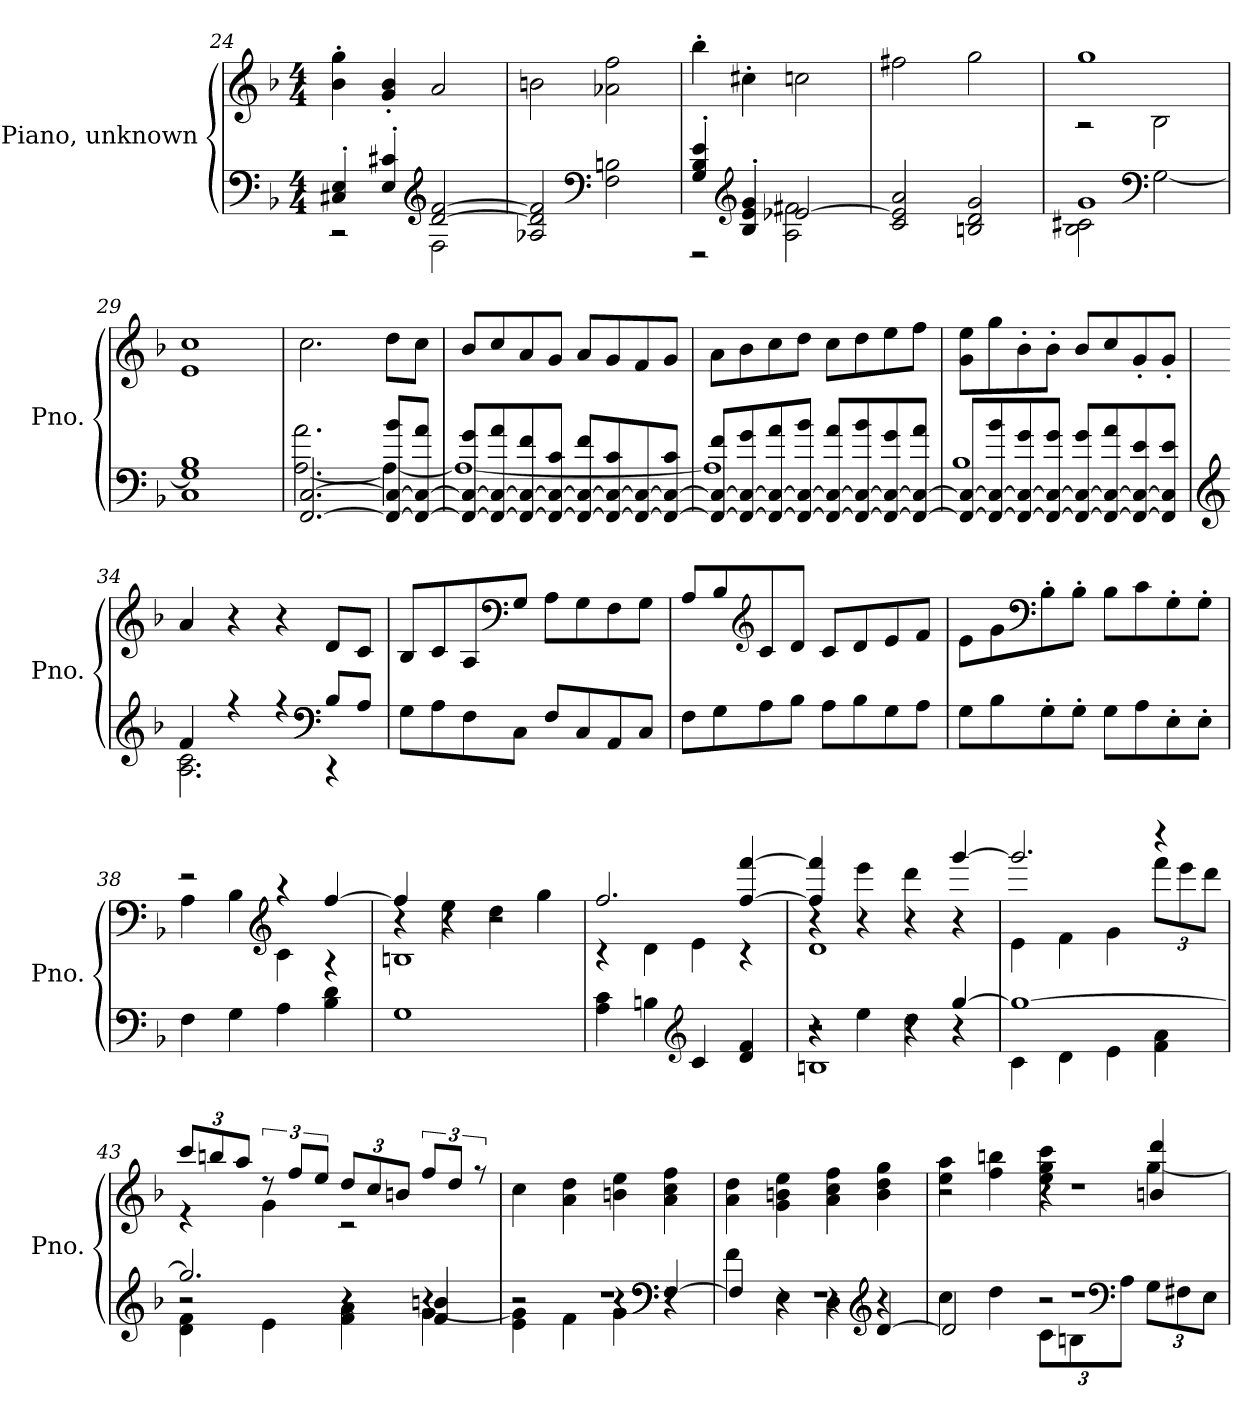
**kern	**kern
*part1	*part1
*staff2	*staff1
*I"Piano, unknown	*
*I'Pno.	*
*clefF4	*clefG2
*k[b-]	*k[b-]
*M4/4	*M4/4
=24	=24
*^	*
4C#X/' 4E/'	2r	4b-\' 4gg\'
4E/' 4c#X/'	.	4g/' 4b-/'
*clefG2	*	*
[2d/ [2f/	2F\	2a/
*v	*v	*
!!LO:LB:g=z
=25	=25
2A-X/ 2d/] 2f/]	2bn\
*clefF4	*
2F\ 2Bn\	2a-X\ 2ff\
=26	=26
*^	*
4G/' 4B-/' 4e/'	2r	4bb-'\
*clefG2	*	*
4B-/' 4e/' 4g/'	.	4cc#X'\
[2e-X/	2A\ 2f#X\	2ccn\
*v	*v	*
=27	=27
2c/ 2e-/] 2a/	2ff#X\
2Bn/ 2d/ 2g/	2gg\
=28	=28
*^	*^
1g	2B-\ 2c#X\	1gg	2r
*clefF4	*	*	*
.	[2G\	.	2B-\
*	*	*v	*v
=29	=29	=29
1C 1B-	1G]	1e 1cc
=30	=30	=30
[2.FF/ [2.C/	[2.A\ 2.a\	2.cc\
8FF/_ 8C/_ 8b-/L	4A\_	8dd\L
8FF/_ 8C/_ 8a/J	.	8cc\J
!!LO:LB:g=z
=31	=31	=31
8FF/_ 8C/_ 8g/L	1A_	8b-/L
8FF/_ 8C/_ 8a/	.	8cc/
8FF/_ 8C/_ 8f/	.	8a/
8FF/_ 8C/_ 8c/J	.	8g/J
8FF/_ 8C/_ 8f/L	.	8a/L
8FF/_ 8C/_ 8c/	.	8g/
8FF/_ 8C/_	.	8f/
8FF/_ 8C/_ 8c/J	.	8g/J
=32	=32	=32
8FF/_ 8C/_ 8f/L	1A]	8a\L
8FF/_ 8C/_ 8g/	.	8b-\
8FF/_ 8C/_ 8a/	.	8cc\
8FF/_ 8C/_ 8b-/J	.	8dd\J
8FF/_ 8C/_ 8a/L	.	8cc\L
8FF/_ 8C/_ 8b-/	.	8dd\
8FF/_ 8C/_ 8g/	.	8ee\
8FF/_ 8C/_ 8a/J	.	8ff\J
=33	=33	=33
8FF/_ 8C/_L	1B-	8g\ 8ee\L
8FF/_ 8C/_ 8b-/	.	8gg\
8FF/_ 8C/_ 8g/	.	8b-'\
8FF/_ 8C/_ 8g/J	.	8b-'\J
8FF/_ 8C/_ 8g/L	.	8b-/L
8FF/_ 8C/_ 8a/	.	8cc/
8FF/_ 8C/_ 8e/	.	8g'/
8FF/] 8C/] 8e/J	.	8g'/J
!!LO:LB:g=z
=34	=34	=34
*clefG2	*	*
4f/	2.A\ 2.c\	4a/
4r	.	4r
4r	.	4r
*clefF4	*	*
8B-/L	4r	8d/L
8A/J	.	8c/J
*v	*v	*
=35	=35
8G\L	8B-/L
8A\	8c/
8F\	8A/
*	*clefF4
8C\J	8G/J
8F/L	8A\L
8C/	8G\
8AA/	8F\
8C/J	8G\J
=36	=36
8F\L	8A/L
8G\	8B-/
*	*clefG2
8A\	8c/
8B-\J	8d/J
8A\L	8c/L
8B-\	8d/
8G\	8e/
8A\J	8f/J
=37	=37
8G\L	8e\L
8B-\	8g\
*	*clefF4
8G'\	8B-'\
8G'\J	8B-'\J
8G\L	8B-\L
8A\	8c\
8E'\	8G'\
8E'\J	8G'\J
!!LO:LB:g=z
=38	=38
*	*^
4F\	2r	4A\
4G\	.	4B-\
*	*clefG2	*
4A\	4r	4c\
4B-\ 4d\	[4ff/	4r
=39	=39	=39
*	*	*^
1G	4ff/]	4r	1Bn
.	4r	4ee\	.
.	2r	4dd\	.
.	.	4gg\	.
*	*	*v	*v
=40	=40	=40
4A\ 4c\	2.ff/	4r
4Bn\	.	4d\
*clefG2	*	*
4c/	.	4e\
4d/ 4f/	[4ff/ [4fff/	4r
=41	=41	=41
*^	*	*^
*	*^	*	*	*
2r	4r	1Bn	4ff/] 4fff/]	4r	1d
.	4ee\	.	4r	4eee\	.
4r	4dd\	.	4r	4ddd\	.
[4gg/	4r	.	[4ggg/	4r	.
*	*v	*v	*	*	*
*	*	*	*v	*v
=42	=42	=42	=42
1gg_	4c\	2.ggg/]	4e\
.	4d\	.	4f\
.	4e\	.	4g\
*	*	*	*Xbrackettup
.	4f\ 4a\	4r	12fff\L
.	.	.	12eee\
.	.	.	12ddd\J
!!LO:LB:g=z	!!
=43	=43	=43	=43
*	*^	*	*
2.gg/]	4d\ 4f\	2r	12ccc/L	4r
.	.	.	12bbn/	.
.	.	.	12aa/J	.
*	*	*	*brackettup	*
.	4e\	.	12r	4g\
.	.	.	12ff/L	.
.	.	.	12ee/J	.
*	*	*	*Xbrackettup	*
.	4f\ 4a\	4r	12dd/L	2r
.	.	.	12cc/	.
.	.	.	12bn/J	.
*	*	*	*brackettup	*
4r	[4g\	4f/ 4bn/	12ff/L	.
.	.	.	12dd/J	.
.	.	.	12r	.
*	*	*	*v	*v
=44	=44	=44	=44
1r	4e\ 4g\]	2r	4cc\
.	4f\	.	4a\ 4dd\
.	4g\	4r	4bn\ 4ee\
*clefF4	*	*	*
.	4r	[4F/	4a\ 4cc\ 4ff\
=45	=45	=45	=45
1r	4f\	4F/]	4a\ 4dd\
.	4E\	4r	4g\ 4bn\ 4ee\
.	4D\	4r	4a\ 4cc\ 4ff\
*clefG2	*	*	*
.	4r	[4d/	4b\ 4dd\ 4gg\
=46	=46	=46	=46
*	*	*	*^
*	*	*	*	*^
1r	4cc\	2d/]	1r	4ee\ 4aa\	2r
.	4dd\	.	.	4ff\ 4bbn\	.
*	*Xbrackettup	*	*	*	*
.	12c\L	2r	.	4ee\ 4gg\ 4ccc\	4r
.	12Bn\	.	.	.	.
*clefF4	*	*	*	*	*
.	12A\J	.	.	.	.
.	12G\L	.	.	[4gg\	4bn/ 4ddd/
.	12F#X\	.	.	.	.
.	12E\J	.	.	.	.
*v	*v	*v	*	*	*
*	*v	*v	*v
=	=
*-	*-
